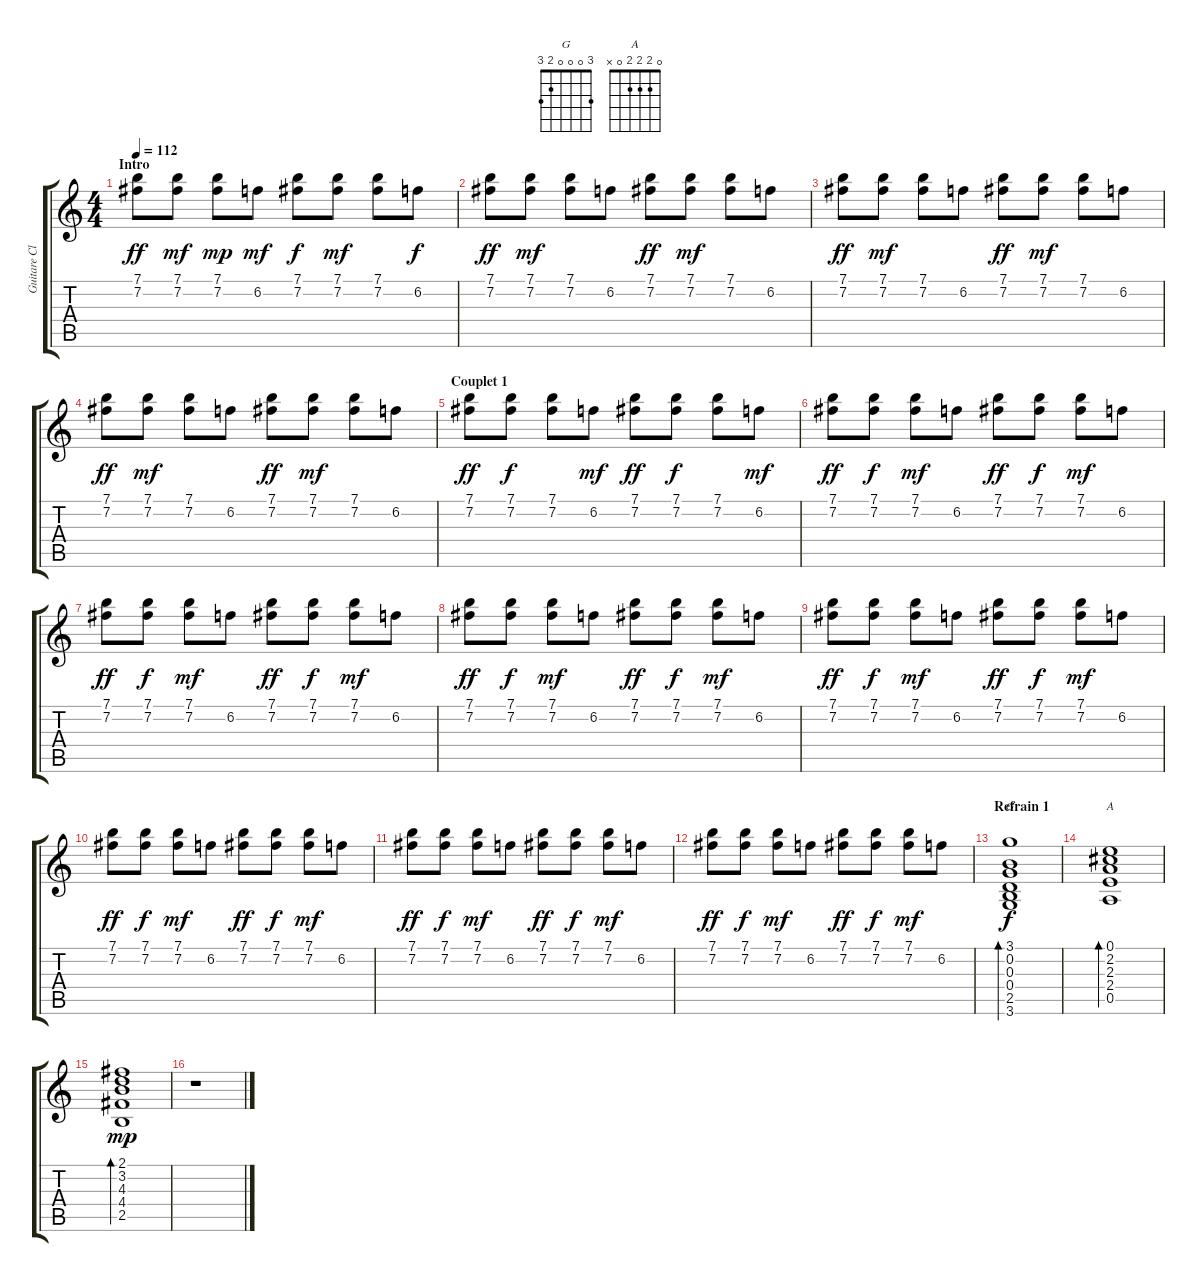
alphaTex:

\track ("Guitare Clean" "Guitare Cl") {instrument electricguitarclean}
\staff {score tabs}
\tuning (E4 B3 G3 D3 A2 E2) {hide}
\chord ("G" 3 0 0 0 2 3)
\chord ("A" 0 2 2 2 0 x)
\ts (4 4)
\section ("" "Intro")
\tempo 112
\clef g2
\ks c
(7.1 7.2).8{dy ff instrument electricguitarclean} (7.1 7.2).8{dy mf} (7.1 7.2).8{dy mp} 6.2.8{dy mf} (7.1 7.2).8{dy f} (7.1 7.2).8{dy mf} (7.1 7.2).8 6.2.8{dy f} |
(7.1 7.2).8{dy ff} (7.1 7.2).8{dy mf} (7.1 7.2).8 6.2.8 (7.1 7.2).8{dy ff} (7.1 7.2).8{dy mf} (7.1 7.2).8 6.2.8 |
(7.1 7.2).8{dy ff} (7.1 7.2).8{dy mf} (7.1 7.2).8 6.2.8 (7.1 7.2).8{dy ff} (7.1 7.2).8{dy mf} (7.1 7.2).8 6.2.8 |
(7.1 7.2).8{dy ff} (7.1 7.2).8{dy mf} (7.1 7.2).8 6.2.8 (7.1 7.2).8{dy ff} (7.1 7.2).8{dy mf} (7.1 7.2).8 6.2.8 |
\section ("" "Couplet 1")
(7.1 7.2).8{dy ff} (7.1 7.2).8{dy f} (7.1 7.2).8 6.2.8{dy mf} (7.1 7.2).8{dy ff} (7.1 7.2).8{dy f} (7.1 7.2).8 6.2.8{dy mf} |
(7.1 7.2).8{dy ff} (7.1 7.2).8{dy f} (7.1 7.2).8{dy mf} 6.2.8 (7.1 7.2).8{dy ff} (7.1 7.2).8{dy f} (7.1 7.2).8{dy mf} 6.2.8 |
(7.1 7.2).8{dy ff} (7.1 7.2).8{dy f} (7.1 7.2).8{dy mf} 6.2.8 (7.1 7.2).8{dy ff} (7.1 7.2).8{dy f} (7.1 7.2).8{dy mf} 6.2.8 |
(7.1 7.2).8{dy ff} (7.1 7.2).8{dy f} (7.1 7.2).8{dy mf} 6.2.8 (7.1 7.2).8{dy ff} (7.1 7.2).8{dy f} (7.1 7.2).8{dy mf} 6.2.8 |
(7.1 7.2).8{dy ff} (7.1 7.2).8{dy f} (7.1 7.2).8{dy mf} 6.2.8 (7.1 7.2).8{dy ff} (7.1 7.2).8{dy f} (7.1 7.2).8{dy mf} 6.2.8 |
(7.1 7.2).8{dy ff} (7.1 7.2).8{dy f} (7.1 7.2).8{dy mf} 6.2.8 (7.1 7.2).8{dy ff} (7.1 7.2).8{dy f} (7.1 7.2).8{dy mf} 6.2.8 |
(7.1 7.2).8{dy ff} (7.1 7.2).8{dy f} (7.1 7.2).8{dy mf} 6.2.8 (7.1 7.2).8{dy ff} (7.1 7.2).8{dy f} (7.1 7.2).8{dy mf} 6.2.8 |
(7.1 7.2).8{dy ff} (7.1 7.2).8{dy f} (7.1 7.2).8{dy mf} 6.2.8 (7.1 7.2).8{dy ff} (7.1 7.2).8{dy f} (7.1 7.2).8{dy mf} 6.2.8 |
\section ("" "Refrain 1")
(3.1 0.2 0.3 0.4 2.5 3.6).1{bd 120 ch "G" dy f} |
(0.1 2.2 2.3 2.4 0.5).1{bd 120 ch "A"} |
(2.1 3.2 4.3 4.4 2.5).1{bd 120 dy mp} |
r.1
